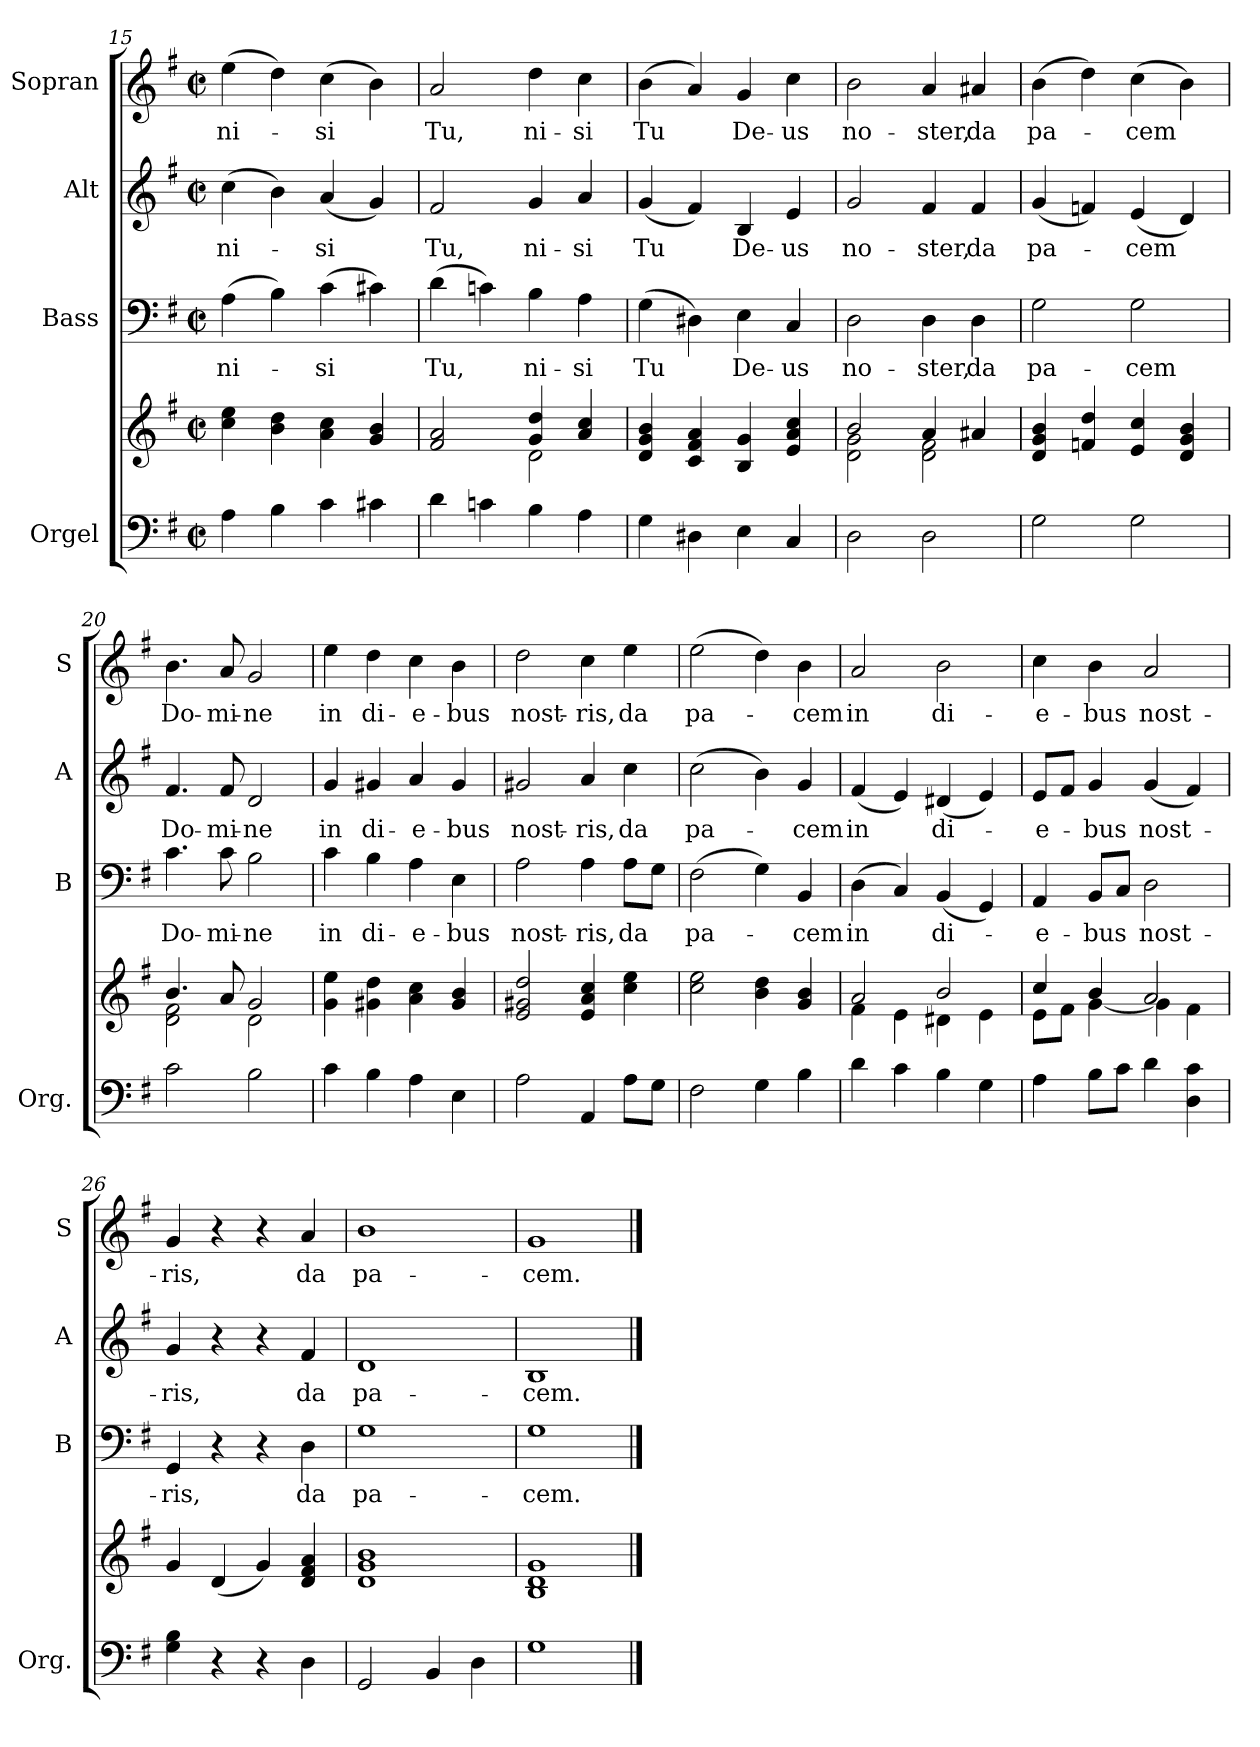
**kern	**kern	**kern	**text	**kern	**text	**kern	**text
*part4	*part4	*part3	*part3	*part2	*part2	*part1	*part1
*staff5	*staff4	*staff3	*staff3	*staff2	*staff2	*staff1	*staff1
*I"Orgel	*	*I"Bass	*	*I"Alt	*	*I"Sopran	*
*I'Org.	*	*I'B	*	*I'A	*	*I'S	*
*clefF4	*clefG2	*clefF4	*	*clefG2	*	*clefG2	*
*k[f#]	*k[f#]	*k[f#]	*	*k[f#]	*	*k[f#]	*
*G:	*G:	*G:	*	*G:	*	*G:	*
*M2/2	*M2/2	*M2/2	*	*M2/2	*	*M2/2	*
*met(c|)	*met(c|)	*met(c|)	*	*met(c|)	*	*met(c|)	*
=15	=15	=15	=15	=15	=15	=15	=15
!	!	!	!LO:LY:b	!	!LO:LY:b	!	!LO:LY:b
4A\	4cc\ 4ee\	(>4A\	ni-	(>4cc\	ni-	(>4ee\	ni-
4B\	4b\ 4dd\	4B\)	.	4b\)	.	4dd\)	.
!	!	!	!LO:LY:b	!	!LO:LY:b	!	!LO:LY:b
4c\	4a\ 4cc\	(>4c\	-si	(<4a/	-si	(>4cc\	-si
4c#X\	4g/ 4b/	4c#X\)	.	4g/)	.	4b\)	.
!!LO:LB:g=z
=16	=16	=16	=16	=16	=16	=16	=16
*	*^	*	*	*	*	*	*
!	!	!	!	!LO:LY:b	!	!LO:LY:b	!	!LO:LY:b
4d\	2f#/ 2a/	2ryy	(>4d\	Tu,	2f#/	Tu,	2a/	Tu,
4cn\	.	.	4cn\)	.	.	.	.	.
!	!	!	!	!LO:LY:b	!	!LO:LY:b	!	!LO:LY:b
4B\	4g/ 4dd/	2d\	4B\	ni-	4g/	ni-	4dd\	ni-
!	!	!	!	!LO:LY:b	!	!LO:LY:b	!	!LO:LY:b
4A\	4a/ 4cc/	.	4A\	-si	4a/	-si	4cc\	-si
*	*v	*v	*	*	*	*	*	*
=17	=17	=17	=17	=17	=17	=17	=17
!	!	!	!LO:LY:b	!	!LO:LY:b	!	!LO:LY:b
4G\	4d/ 4g/ 4b/	(>4G\	Tu	(<4g/	Tu	(>4b\	Tu
4D#X\	4c/ 4f#/ 4a/	4D#X\)	.	4f#/)	.	4a/)	.
!	!	!	!LO:LY:b	!	!LO:LY:b	!	!LO:LY:b
4E\	4B/ 4g/	4E\	De-	4B/	De-	4g/	De-
!	!	!	!LO:LY:b	!	!LO:LY:b	!	!LO:LY:b
4C/	4e/ 4a/ 4cc/	4C/	-us	4e/	-us	4cc\	-us
=18	=18	=18	=18	=18	=18	=18	=18
*	*^	*	*	*	*	*	*
!	!	!	!	!LO:LY:b	!	!LO:LY:b	!	!LO:LY:b
2D\	2b/	2d\ 2g\	2D\	no-	2g/	no-	2b\	no-
!	!	!	!	!LO:LY:b	!	!LO:LY:b	!	!LO:LY:b
2D\	4a/	2d\ 2f#\	4D\	-ster,	4f#/	-ster,	4a/	-ster,
!	!	!	!	!LO:LY:b	!	!LO:LY:b	!	!LO:LY:b
.	4a#X/	.	4D\	da	4f#/	da	4a#X/	da
*	*v	*v	*	*	*	*	*	*
=19	=19	=19	=19	=19	=19	=19	=19
!	!	!	!LO:LY:b	!	!LO:LY:b	!	!LO:LY:b
2G\	4d/ 4g/ 4b/	2G\	pa-	(<4g/	pa-	(>4b\	pa-
.	4fn/ 4dd/	.	.	4fn/)	.	4dd\)	.
!	!	!	!LO:LY:b	!	!LO:LY:b	!	!LO:LY:b
2G\	4e/ 4cc/	2G\	-cem	(<4e/	-cem	(>4cc\	-cem
.	4d/ 4g/ 4b/	.	.	4d/)	.	4b\)	.
=20	=20	=20	=20	=20	=20	=20	=20
*	*^	*	*	*	*	*	*
!	!	!	!	!LO:LY:b	!	!LO:LY:b	!	!LO:LY:b
2c\	4.b/	2d\ 2f#\	4.c\	Do-	4.f#/	Do-	4.b\	Do-
!	!	!	!	!LO:LY:b	!	!LO:LY:b	!	!LO:LY:b
.	8a/	.	8c\	-mi-	8f#/	-mi-	8a/	-mi-
!	!	!	!	!LO:LY:b	!	!LO:LY:b	!	!LO:LY:b
2B\	2g/	2d\	2B\	-ne	2d/	-ne	2g/	-ne
!!LO:PB:g=z
=21	=21	=21	=21	=21	=21	=21	=21	=21
!	!	!	!	!LO:LY:b	!	!LO:LY:b	!	!LO:LY:b
*	*v	*v	*	*	*	*	*	*
4c\	4g\ 4ee\	4c\	in	4g/	in	4ee\	in
!	!	!	!LO:LY:b	!	!LO:LY:b	!	!LO:LY:b
4B\	4g#X\ 4dd\	4B\	di-	4g#X/	di-	4dd\	di-
!	!	!	!LO:LY:b	!	!LO:LY:b	!	!LO:LY:b
4A\	4a\ 4cc\	4A\	-e-	4a/	-e-	4cc\	-e-
!	!	!	!LO:LY:b	!	!LO:LY:b	!	!LO:LY:b
4E\	4g#/ 4b/	4E\	-bus	4g#/	-bus	4b\	-bus
=22	=22	=22	=22	=22	=22	=22	=22
!	!	!	!LO:LY:b	!	!LO:LY:b	!	!LO:LY:b
2A\	2e/ 2g#X/ 2dd/	2A\	nost-	2g#X/	nost-	2dd\	nost-
!	!	!	!LO:LY:b	!	!LO:LY:b	!	!LO:LY:b
4AA/	4e/ 4a/ 4cc/	4A\	-ris,	4a/	-ris,	4cc\	-ris,
!	!	!	!LO:LY:b	!	!LO:LY:b	!	!LO:LY:b
8A\L	4cc\ 4ee\	8A\L	da	4cc\	da	4ee\	da
8G\J	.	8G\J	.	.	.	.	.
=23	=23	=23	=23	=23	=23	=23	=23
!	!	!	!LO:LY:b	!	!LO:LY:b	!	!LO:LY:b
2F#\	2cc\ 2ee\	(>2F#\	pa-	(>2cc\	pa-	(>2ee\	pa-
4G\	4b\ 4dd\	4G\)	.	4b\)	.	4dd\)	.
!	!	!	!LO:LY:b	!	!LO:LY:b	!	!LO:LY:b
4B\	4g/ 4b/	4BB/	-cem	4g/	-cem	4b\	-cem
=24	=24	=24	=24	=24	=24	=24	=24
*	*^	*	*	*	*	*	*
!	!	!	!	!LO:LY:b	!	!LO:LY:b	!	!LO:LY:b
4d\	2a/	4f#\	(>4D\	in	(<4f#/	in	2a/	in
4c\	.	4e\	4C/)	.	4e/)	.	.	.
!	!	!	!	!LO:LY:b	!	!LO:LY:b	!	!LO:LY:b
4B\	2b/	4d#X\	(<4BB/	di-	(<4d#X/	di-	2b\	di-
4G\	.	4e\	4GG/)	.	4e/)	.	.	.
!!LO:LB:g=z
=25	=25	=25	=25	=25	=25	=25	=25	=25
!	!	!	!	!LO:LY:b	!	!LO:LY:b	!	!LO:LY:b
4A\	4cc/	8e\L	4AA/	-e-	8e/L	-e-	4cc\	-e-
.	.	8f#\J	.	.	8f#/J	.	.	.
!	!	!	!	!LO:LY:b	!	!LO:LY:b	!	!LO:LY:b
8B\L	4b/	[<4g\	8BB/L	-bus	4g/	-bus	4b\	-bus
8c\J	.	.	8C/J	.	.	.	.	.
!	!	!	!	!LO:LY:b	!	!LO:LY:b	!	!LO:LY:b
4d\	2a/	4g\]	2D\	nost-	(<4g/	nost-	2a/	nost-
4D\ 4c\	.	4f#\	.	.	4f#/)	.	.	.
=26	=26	=26	=26	=26	=26	=26	=26	=26
!	!	!	!	!LO:LY:b	!	!LO:LY:b	!	!LO:LY:b
*	*v	*v	*	*	*	*	*	*
4G\ 4B\	4g/	4GG/	-ris,	4g/	-ris,	4g/	-ris,
4r	(<4d/	4r	.	4r	.	4r	.
4r	4g/)	4r	.	4r	.	4r	.
!	!	!	!LO:LY:b	!	!LO:LY:b	!	!LO:LY:b
4D\	4d/ 4f#/ 4a/	4D\	da	4f#/	da	4a/	da
=27	=27	=27	=27	=27	=27	=27	=27
!	!	!	!LO:LY:b	!	!LO:LY:b	!	!LO:LY:b
2GG/	1d 1g 1b	1G	pa-	1d	pa-	1b	pa-
4BB/	.	.	.	.	.	.	.
4D\	.	.	.	.	.	.	.
=28	=28	=28	=28	=28	=28	=28	=28
!	!	!	!LO:LY:b	!	!LO:LY:b	!	!LO:LY:b
1G	1B 1d 1g	1G	-cem.	1B	-cem.	1g	-cem.
==	==	==	==	==	==	==	==
*-	*-	*-	*-	*-	*-	*-	*-
